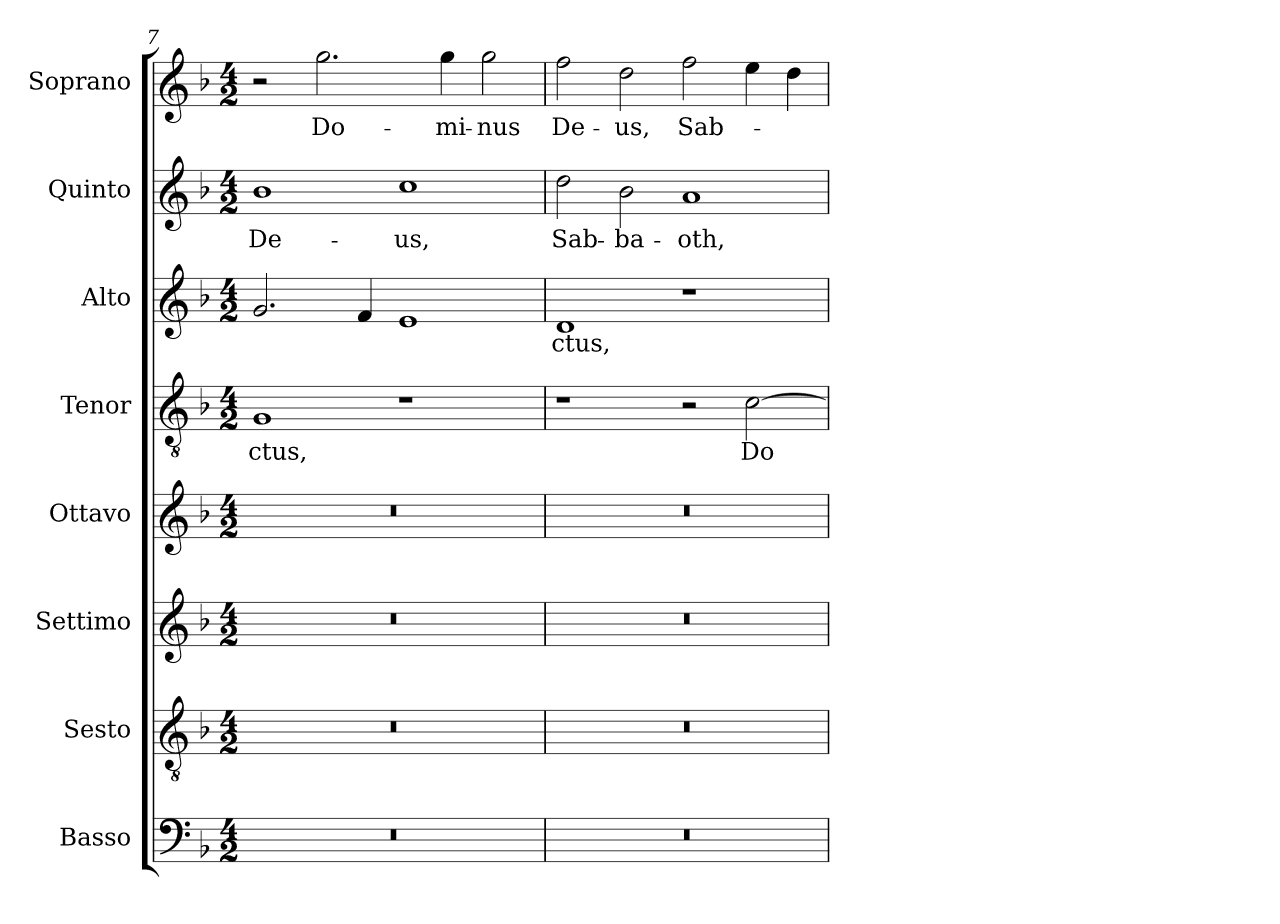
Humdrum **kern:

**kern	**kern	**kern	**kern	**kern	**text	**kern	**text	**kern	**text	**kern	**text
*part8	*part7	*part6	*part5	*part4	*part4	*part3	*part3	*part2	*part2	*part1	*part1
*staff8	*staff7	*staff6	*staff5	*staff4	*staff4	*staff3	*staff3	*staff2	*staff2	*staff1	*staff1
*I"Basso	*I"Sesto	*I"Settimo	*I"Ottavo	*I"Tenor	*	*I"Alto	*	*I"Quinto	*	*I"Soprano	*
*I'B.	*I'Ss.	*I'St.	*I'Ot.	*I'T.	*	*I'A.	*	*I'Q.	*	*I'S.	*
*clefF4	*clefGv2	*clefG2	*clefG2	*clefGv2	*	*clefG2	*	*clefG2	*	*clefG2	*
*	*ITrd7c12	*	*	*ITrd7c12	*	*	*	*	*	*	*
*k[b-]	*k[b-]	*k[b-]	*k[b-]	*k[b-]	*	*k[b-]	*	*k[b-]	*	*k[b-]	*
*F:	*F:	*F:	*F:	*F:	*	*F:	*	*F:	*	*F:	*
*M4/2	*M4/2	*M4/2	*M4/2	*M4/2	*	*M4/2	*	*M4/2	*	*M4/2	*
=7	=7	=7	=7	=7	=7	=7	=7	=7	=7	=7	=7
!LO:N:vis=1	!LO:N:vis=1	!LO:N:vis=1	!LO:N:vis=1	!	!	!	!	!	!	!	!
!	!	!	!	!	!LO:LY:b:color=#000000	!	!	!	!	!	!
!	!	!	!	!	!	!	!	!	!LO:LY:b:color=#000000	!	!
0r	0r	0r	0r	1GGi	-ctus,	2.gi/	.	1b-i	De-	2r	.
!	!	!	!	!	!	!	!	!	!	!	!LO:LY:b:color=#000000
.	.	.	.	.	.	.	.	.	.	2.ggi\	Do-
.	.	.	.	.	.	4fi/	.	.	.	.	.
!	!	!	!	!	!	!	!	!	!LO:LY:b:color=#000000	!	!
.	.	.	.	1r	.	1ei	.	1cci	-us,	.	.
!	!	!	!	!	!	!	!	!	!	!	!LO:LY:b:color=#000000
.	.	.	.	.	.	.	.	.	.	4ggi\	-mi-
!	!	!	!	!	!	!	!	!	!	!	!LO:LY:b:color=#000000
.	.	.	.	.	.	.	.	.	.	2ggi\	-nus
=8	=8	=8	=8	=8	=8	=8	=8	=8	=8	=8	=8
!LO:N:vis=1	!LO:N:vis=1	!LO:N:vis=1	!LO:N:vis=1	!	!	!	!	!	!	!	!
!	!	!	!	!	!	!	!LO:LY:b:color=#000000	!	!	!	!
!	!	!	!	!	!	!	!	!	!LO:LY:b:color=#000000	!	!
!	!	!	!	!	!	!	!	!	!	!	!LO:LY:b:color=#000000
0r	0r	0r	0r	1r	.	1di	-ctus,	2ddi\	Sab-	2ffi\	De-
!	!	!	!	!	!	!	!	!	!LO:LY:b:color=#000000	!	!
!	!	!	!	!	!	!	!	!	!	!	!LO:LY:b:color=#000000
.	.	.	.	.	.	.	.	2b-i\	-ba-	2ddi\	-us,
!	!	!	!	!	!	!	!	!	!LO:LY:b:color=#000000	!	!
!	!	!	!	!	!	!	!	!	!	!	!LO:LY:b:color=#000000
.	.	.	.	2r	.	1r	.	1ai	-oth,	2ffi\	Sab-
!	!	!	!	!	!LO:LY:b:color=#000000	!	!	!	!	!	!
.	.	.	.	[2Ci\	Do-	.	.	.	.	4eei\	.
.	.	.	.	.	.	.	.	.	.	4ddi\	.
=	=	=	=	=	=	=	=	=	=	=	=
*-	*-	*-	*-	*-	*-	*-	*-	*-	*-	*-	*-
